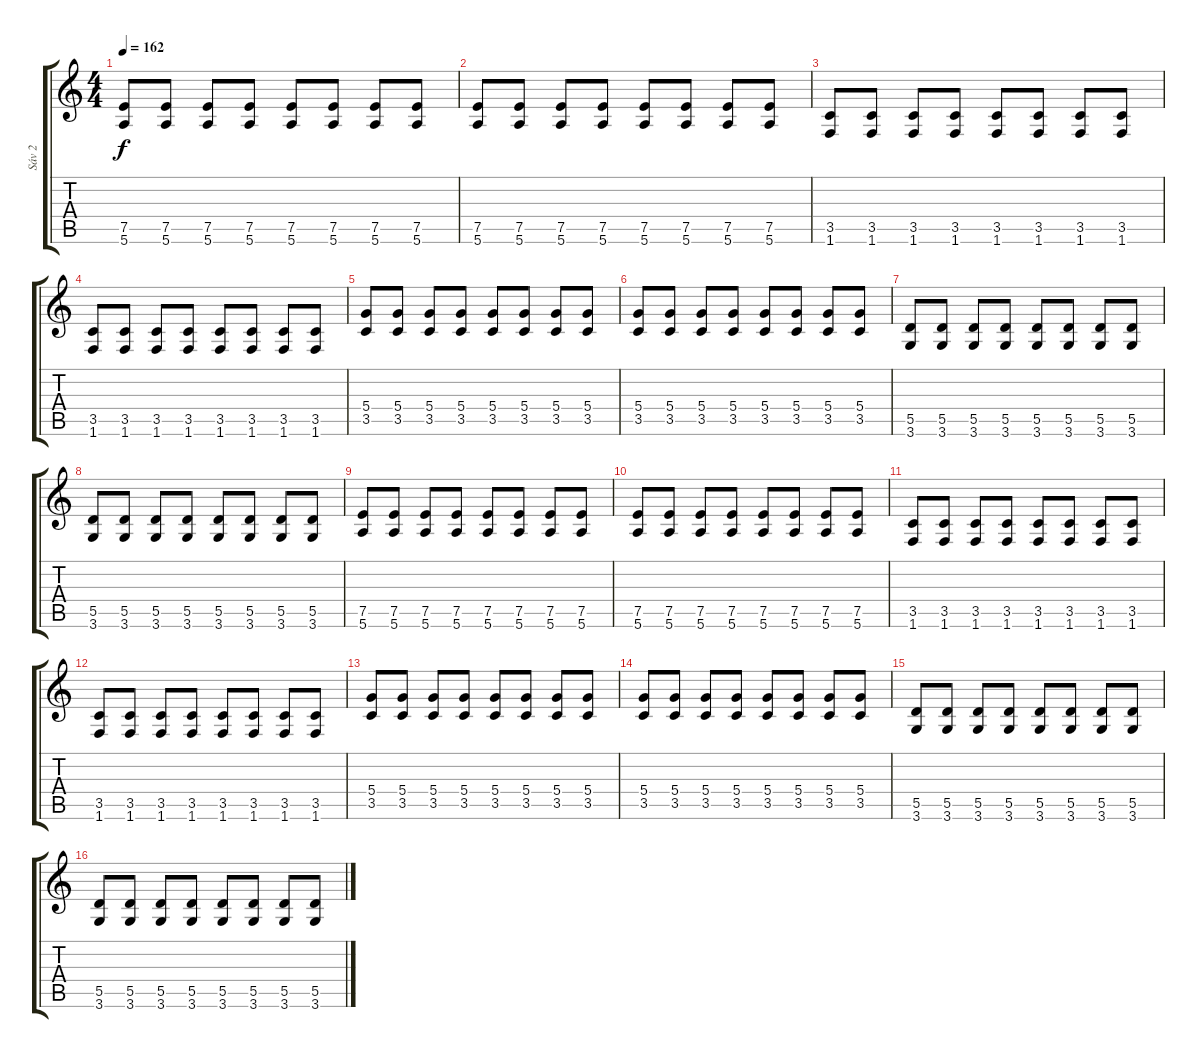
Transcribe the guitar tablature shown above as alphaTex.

\track ("Sáv 2" "Sáv 2") {instrument distortionguitar}
\staff {score tabs}
\tuning (E4 B3 G3 D3 A2 E2) {hide}
\ts (4 4)
\tempo 162
\clef g2
\ks c
(7.5 5.6).8{dy f volume 5} (7.5 5.6).8 (7.5 5.6).8 (7.5 5.6).8 (7.5 5.6).8 (7.5 5.6).8 (7.5 5.6).8 (7.5 5.6).8 |
(7.5 5.6).8 (7.5 5.6).8 (7.5 5.6).8 (7.5 5.6).8 (7.5 5.6).8 (7.5 5.6).8 (7.5 5.6).8 (7.5 5.6).8 |
(3.5 1.6).8 (3.5 1.6).8 (3.5 1.6).8 (3.5 1.6).8 (3.5 1.6).8 (3.5 1.6).8 (3.5 1.6).8 (3.5 1.6).8 |
(3.5 1.6).8 (3.5 1.6).8 (3.5 1.6).8 (3.5 1.6).8 (3.5 1.6).8 (3.5 1.6).8 (3.5 1.6).8 (3.5 1.6).8 |
(5.4 3.5).8 (5.4 3.5).8 (5.4 3.5).8 (5.4 3.5).8 (5.4 3.5).8 (5.4 3.5).8 (5.4 3.5).8 (5.4 3.5).8 |
(5.4 3.5).8 (5.4 3.5).8 (5.4 3.5).8 (5.4 3.5).8 (5.4 3.5).8 (5.4 3.5).8 (5.4 3.5).8 (5.4 3.5).8 |
(5.5 3.6).8 (5.5 3.6).8 (5.5 3.6).8 (5.5 3.6).8 (5.5 3.6).8 (5.5 3.6).8 (5.5 3.6).8 (5.5 3.6).8 |
(5.5 3.6).8 (5.5 3.6).8 (5.5 3.6).8 (5.5 3.6).8 (5.5 3.6).8 (5.5 3.6).8 (5.5 3.6).8 (5.5 3.6).8 |
(7.5 5.6).8{volume 3} (7.5 5.6).8 (7.5 5.6).8 (7.5 5.6).8 (7.5 5.6).8 (7.5 5.6).8 (7.5 5.6).8 (7.5 5.6).8 |
(7.5 5.6).8 (7.5 5.6).8 (7.5 5.6).8 (7.5 5.6).8 (7.5 5.6).8 (7.5 5.6).8 (7.5 5.6).8 (7.5 5.6).8 |
(3.5 1.6).8 (3.5 1.6).8 (3.5 1.6).8 (3.5 1.6).8 (3.5 1.6).8 (3.5 1.6).8 (3.5 1.6).8 (3.5 1.6).8 |
(3.5 1.6).8 (3.5 1.6).8 (3.5 1.6).8 (3.5 1.6).8 (3.5 1.6).8 (3.5 1.6).8 (3.5 1.6).8 (3.5 1.6).8 |
(5.4 3.5).8 (5.4 3.5).8 (5.4 3.5).8 (5.4 3.5).8 (5.4 3.5).8 (5.4 3.5).8 (5.4 3.5).8 (5.4 3.5).8 |
(5.4 3.5).8 (5.4 3.5).8 (5.4 3.5).8 (5.4 3.5).8 (5.4 3.5).8 (5.4 3.5).8 (5.4 3.5).8 (5.4 3.5).8 |
(5.5 3.6).8 (5.5 3.6).8 (5.5 3.6).8 (5.5 3.6).8 (5.5 3.6).8 (5.5 3.6).8 (5.5 3.6).8 (5.5 3.6).8 |
(5.5 3.6).8 (5.5 3.6).8 (5.5 3.6).8 (5.5 3.6).8 (5.5 3.6).8 (5.5 3.6).8 (5.5 3.6).8 (5.5 3.6).8
